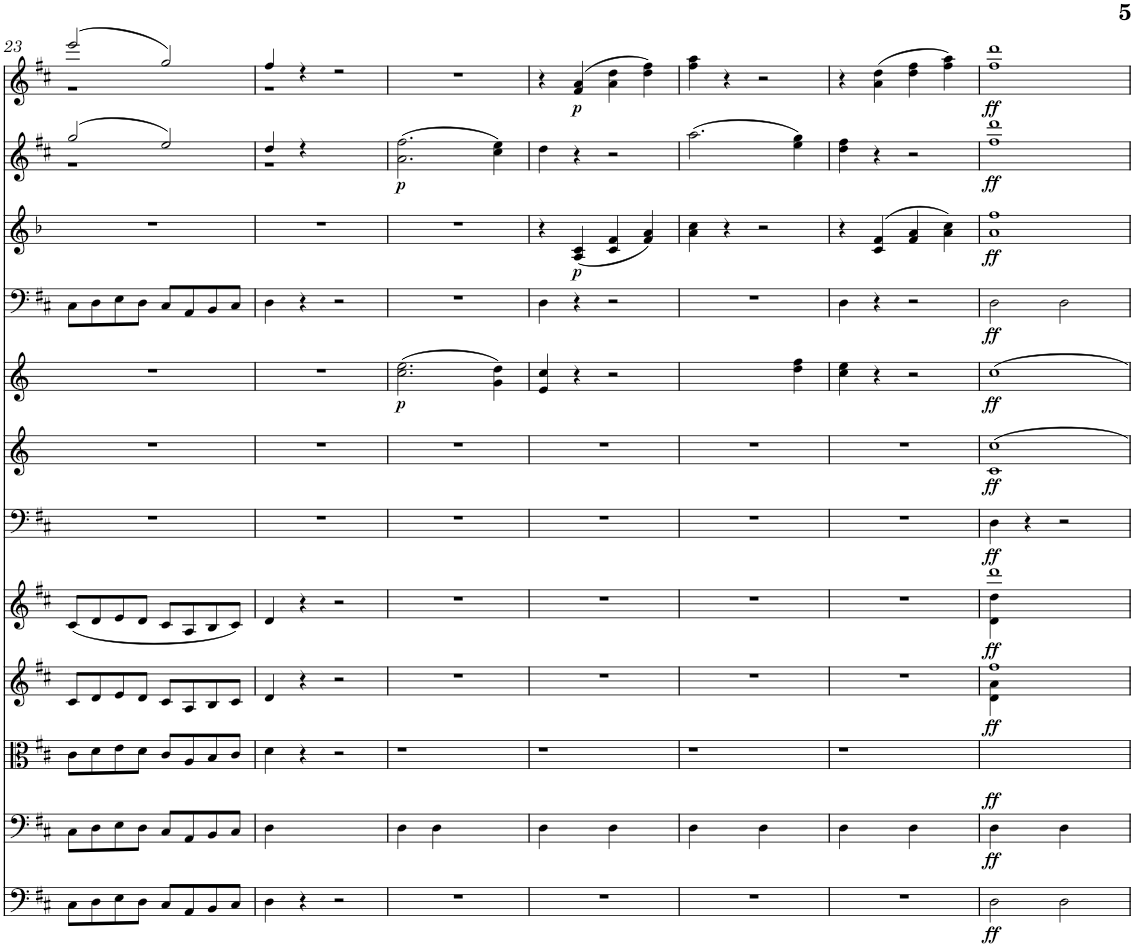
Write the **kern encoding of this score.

**kern	**dynam	**kern	**dynam	**kern	**kern	**dynam	**kern	**dynam	**kern	**dynam	**kern	**dynam	**kern	**dynam	**kern	**dynam	**kern	**dynam	**kern	**dynam	**kern	**dynam
*part12	*part12	*part11	*part11	*part10	*part9	*part9	*part8	*part8	*part7	*part7	*part6	*part6	*part5	*part5	*part4	*part4	*part3	*part3	*part2	*part2	*part1	*part1
*staff12	*staff12	*staff11	*staff11	*staff10	*staff9	*staff9	*staff8	*staff8	*staff7	*staff7	*staff6	*staff6	*staff5	*staff5	*staff4	*staff4	*staff3	*staff3	*staff2	*staff2	*staff1	*staff1
*I"Voice	*	*I"Voice	*	*I"Voice	*I"Voice	*	*I"Voice	*	*I"Voice	*	*I"Voice	*	*I"Voice	*	*I"Voice	*	*I"Voice	*	*I"Voice	*	*I"Voice	*
*I'V	*	*I'V	*	*I'V	*I'V	*	*I'V	*	*I'V	*	*I'V	*	*I'V	*	*I'V	*	*I'V	*	*I'V	*	*I'V	*
!!LO:PB:g=z
*clefF4	*	*clefF4	*	*clefC3	*clefG2	*	*clefG2	*	*clefF4	*	*clefG2	*	*clefG2	*	*clefF4	*	*clefG2	*	*clefG2	*	*clefG2	*
*k[f#c#]	*	*k[f#c#]	*	*k[f#c#]	*k[f#c#]	*	*k[f#c#]	*	*k[f#c#]	*	*k[]	*	*k[]	*	*k[f#c#]	*	*k[b-]	*	*k[f#c#]	*	*k[f#c#]	*
*M4/4	*	*M4/4	*	*M4/4	*M4/4	*	*M4/4	*	*M4/4	*	*M4/4	*	*M4/4	*	*M4/4	*	*M4/4	*	*M4/4	*	*M4/4	*
*met(c)	*	*met(c)	*	*met(c)	*met(c)	*	*met(c)	*	*met(c)	*	*met(c)	*	*met(c)	*	*met(c)	*	*met(c)	*	*met(c)	*	*met(c)	*
=23	=23	=23	=23	=23	=23	=23	=23	=23	=23	=23	=23	=23	=23	=23	=23	=23	=23	=23	=23	=23	=23	=23
*	*	*	*	*	*	*	*	*	*	*	*	*	*	*	*	*	*	*	*^	*	*^	*
8C#\L	.	8C#\L	.	8c#\L	8c#/L	.	(<8c#/L	.	1r	.	1r	.	1r	.	8C#\L	.	1r	.	(>2gg/	1r	.	(>2eee/	1r	.
8D\	.	8D\	.	8d\	8d/	.	8d/	.	.	.	.	.	.	.	8D\	.	.	.	.	.	.	.	.	.
8E\	.	8E\	.	8e\	8e/	.	8e/	.	.	.	.	.	.	.	8E\	.	.	.	.	.	.	.	.	.
8D\J	.	8D\J	.	8d\J	8d/J	.	8d/J	.	.	.	.	.	.	.	8D\J	.	.	.	.	.	.	.	.	.
8C#/L	.	8C#/L	.	8c#/L	8c#/L	.	8c#/L	.	.	.	.	.	.	.	8C#/L	.	.	.	2ee/)	.	.	2gg/)	.	.
8AA/	.	8AA/	.	8A/	8A/	.	8A/	.	.	.	.	.	.	.	8AA/	.	.	.	.	.	.	.	.	.
8BB/	.	8BB/	.	8B/	8B/	.	8B/	.	.	.	.	.	.	.	8BB/	.	.	.	.	.	.	.	.	.
8C#/J	.	8C#/J	.	8c#/J	8c#/J	.	8c#/J)	.	.	.	.	.	.	.	8C#/J	.	.	.	.	.	.	.	.	.
=24	=24	=24	=24	=24	=24	=24	=24	=24	=24	=24	=24	=24	=24	=24	=24	=24	=24	=24	=24	=24	=24	=24	=24	=24
4D\	.	4D\	.	4d\	4d/	.	4d/	.	1r	.	1r	.	1r	.	4D\	.	1r	.	4dd/	1r	.	4ff#/	1r	.
4r	.	2.ryy	.	4r	4r	.	4r	.	.	.	.	.	.	.	4r	.	.	.	4r	.	.	4r	.	.
2r	.	.	.	2r	2r	.	2r	.	.	.	.	.	.	.	2r	.	.	.	2ryy	.	.	2r	.	.
*	*	*	*	*	*	*	*	*	*	*	*	*	*	*	*	*	*	*	*v	*v	*	*	*	*
*	*	*	*	*	*	*	*	*	*	*	*	*	*	*	*	*	*	*	*	*	*v	*v	*
=25	=25	=25	=25	=25	=25	=25	=25	=25	=25	=25	=25	=25	=25	=25	=25	=25	=25	=25	=25	=25	=25	=25
!	!	!	!	!	!	!	!	!	!	!	!	!	!	!LO:DY:b	!	!	!	!	!	!LO:DY:b	!	!
1r	.	4D\	.	1r	1r	.	1r	.	1r	.	1r	.	(>2.cc\ 2.ee\	p	1r	.	1r	.	(>2.a\ 2.ff#\	p	1r	.
.	.	4D\	.	.	.	.	.	.	.	.	.	.	.	.	.	.	.	.	.	.	.	.
.	.	2ryy	.	.	.	.	.	.	.	.	.	.	.	.	.	.	.	.	.	.	.	.
.	.	.	.	.	.	.	.	.	.	.	.	.	4g\ 4dd\)	.	.	.	.	.	4cc#\ 4ee\)	.	.	.
=26	=26	=26	=26	=26	=26	=26	=26	=26	=26	=26	=26	=26	=26	=26	=26	=26	=26	=26	=26	=26	=26	=26
1r	.	4D\	.	1r	1r	.	1r	.	1r	.	1r	.	4e/ 4cc/	.	4D\	.	4r	.	4dd\	.	4r	.
!	!	!	!	!	!	!	!	!	!	!	!	!	!	!	!	!	!	!LO:DY:b	!	!	!	!LO:DY:b
.	.	4ryy	.	.	.	.	.	.	.	.	.	.	4r	.	4r	.	(<4A/ 4c/	p	4r	.	(>4f#/ 4a/	p
.	.	4D\	.	.	.	.	.	.	.	.	.	.	2r	.	2r	.	4c/ 4f/	.	2r	.	4a\ 4dd\	.
.	.	4ryy	.	.	.	.	.	.	.	.	.	.	.	.	.	.	4f/ 4a/)	.	.	.	4dd\ 4ff#\)	.
=27	=27	=27	=27	=27	=27	=27	=27	=27	=27	=27	=27	=27	=27	=27	=27	=27	=27	=27	=27	=27	=27	=27
1r	.	4D\	.	1r	1r	.	1r	.	1r	.	1r	.	2.ryy	.	1r	.	4a\ 4cc\	.	(>2.aa\	.	4ff#\ 4aa\	.
.	.	4ryy	.	.	.	.	.	.	.	.	.	.	.	.	.	.	4r	.	.	.	4r	.
.	.	4D\	.	.	.	.	.	.	.	.	.	.	.	.	.	.	2r	.	.	.	2r	.
.	.	4ryy	.	.	.	.	.	.	.	.	.	.	4dd\ 4ff\	.	.	.	.	.	4ee\ 4gg\)	.	.	.
=28	=28	=28	=28	=28	=28	=28	=28	=28	=28	=28	=28	=28	=28	=28	=28	=28	=28	=28	=28	=28	=28	=28
1r	.	4D\	.	1r	1r	.	1r	.	1r	.	1r	.	4cc\ 4ee\	.	4D\	.	4r	.	4dd\ 4ff#\	.	4r	.
.	.	4ryy	.	.	.	.	.	.	.	.	.	.	4r	.	4r	.	(>4c/ 4f/	.	4r	.	(>4a\ 4dd\	.
.	.	4D\	.	.	.	.	.	.	.	.	.	.	2r	.	2r	.	4f/ 4a/	.	2r	.	4dd\ 4ff#\	.
.	.	4ryy	.	.	.	.	.	.	.	.	.	.	.	.	.	.	4a\ 4cc\)	.	.	.	4ff#\ 4aa\)	.
=29	=29	=29	=29	=29	=29	=29	=29	=29	=29	=29	=29	=29	=29	=29	=29	=29	=29	=29	=29	=29	=29	=29
*	*	*	*	*	*^	*	*^	*	*	*	*^	*	*	*	*	*	*^	*	*^	*	*^	*
!	!LO:DY:b	!	!LO:DY:a	!	!	!	!	!	!	!	!	!	!	!	!	!	!	!	!	!	!	!	!	!	!	!	!	!
!	!	!	!LO:DY:n=1:b	!	!	!	!LO:DY:b	!	!	!LO:DY:b	!	!LO:DY:b	!	!	!LO:DY:b	!	!LO:DY:b	!	!LO:DY:b	!	!	!LO:DY:b	!	!	!LO:DY:b	!	!	!LO:DY:b
2D\	ff	4D\	ff ff	1ryy	1ff#	4d\ 4a\	ff	1ddd	4d\ 4dd\	ff	4D\	ff	1cc	1c	ff	1cc	ff	2D\	ff	1ff	1a	ff	1ddd	1ff#	ff	1ddd	1ff#	ff
.	.	4ryy	.	.	.	2.ryy	.	.	2.ryy	.	4r	.	.	.	.	.	.	.	.	.	.	.	.	.	.	.	.	.
2D\	.	4D\	.	.	.	.	.	.	.	.	2r	.	.	.	.	.	.	2D\	.	.	.	.	.	.	.	.	.	.
.	.	4ryy	.	.	.	.	.	.	.	.	.	.	.	.	.	.	.	.	.	.	.	.	.	.	.	.	.	.
*	*	*	*	*	*v	*v	*	*	*	*	*	*	*v	*v	*	*	*	*	*	*v	*v	*	*v	*v	*	*v	*v	*
*	*	*	*	*	*	*	*v	*v	*	*	*	*	*	*	*	*	*	*	*	*	*	*	*
=	=	=	=	=	=	=	=	=	=	=	=	=	=	=	=	=	=	=	=	=	=	=
*-	*-	*-	*-	*-	*-	*-	*-	*-	*-	*-	*-	*-	*-	*-	*-	*-	*-	*-	*-	*-	*-	*-
